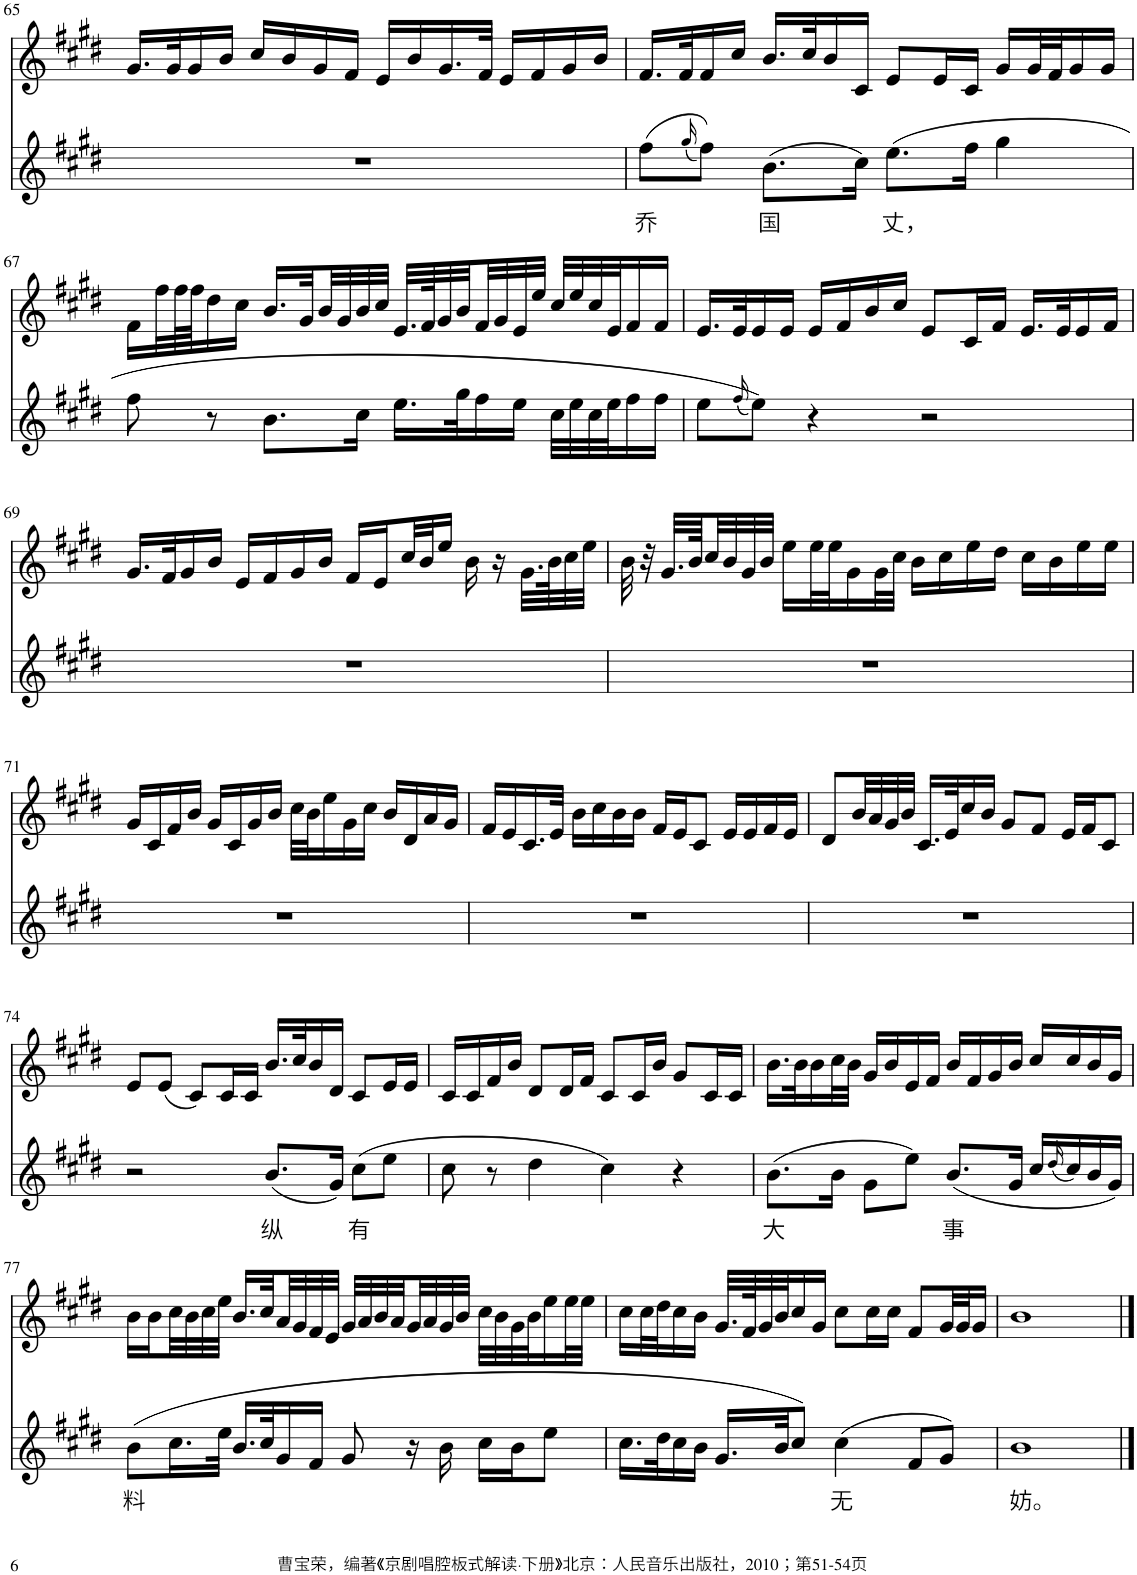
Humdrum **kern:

**kern	**text	**kern
*part2	*part2	*part1
*staff2	*staff2	*staff1
*I"Piano	*	*I"Piano
*I'Pno	*	*I'Pno
!!LO:PB:g=z
*clefG2	*	*clefG2
*k[f#c#g#d#]	*	*k[f#c#g#d#]
*M4/4	*	*M4/4
=65	=65	=65
1r	.	16.g#/LL
.	.	32g#/K
.	.	16g#/
.	.	16b/JJ
.	.	16cc#/LL
.	.	16b/
.	.	16g#/
.	.	16f#/JJ
.	.	16e/LL
.	.	16b/
.	.	16.g#/
.	.	32f#/JJk
.	.	16e/LL
.	.	16f#/
.	.	16g#/
.	.	16b/JJ
=66	=66	=66
!	!LO:LY:b	!
(8ff#\L	乔	16.f#/LL
.	.	32f#/K
(16qgg#/	.	.
8ff#\J))	.	16f#/
.	.	16cc#/JJ
!	!LO:LY:b	!
(8.b\L	国	16.b/LL
.	.	32cc#/K
.	.	16b/
16cc#\Jk)	.	16c#/JJ
!	!LO:LY:b	!
(8.ee\L	丈，	8e/L
.	.	16e/L
16ff#\Jk	.	16c#/JJ
4gg#\	.	16g#/LL
.	.	32g#/L
.	.	32f#/J
.	.	16g#/
.	.	16g#/JJ
!!LO:LB:g=z
=67	=67	=67
8ff#\	.	16f#\LL
.	.	32ff#\L
.	.	64ff#\L
.	.	64ff#\JJ
8r	.	16dd#\
.	.	16cc#\JJ
8.b\L	.	16.b/LL
.	.	32g#/L
.	.	32b/
.	.	32g#/
16cc#\Jk	.	32b/
.	.	32cc#/JJJ
16.ee\LL	.	32.e/LLL
.	.	64f#/K
.	.	32g#/
32gg#\K	.	32b/
16ff#\	.	32f#/
.	.	32g#/
16ee\JJ	.	32e/
.	.	32ee/JJJ
32cc#\LLL	.	32cc#/LLL
32ee\	.	32ee/
32cc#\	.	32cc#/
32ee\J	.	32e/J
16ff#\	.	16f#/
16ff#\JJ	.	16f#/JJ
=68	=68	=68
8ee\L	.	16.e/LL
.	.	32e/K
(16qff#/	.	.
8ee\J))	.	16e/
.	.	16e/JJ
4r	.	16e/LL
.	.	16f#/
.	.	16b/
.	.	16cc#/JJ
2r	.	8e/L
.	.	16c#/L
.	.	16f#/JJ
.	.	16.e/LL
.	.	32e/K
.	.	16e/
.	.	16f#/JJ
!!LO:LB:g=z
=69	=69	=69
1r	.	16.g#/LL
.	.	32f#/K
.	.	16g#/
.	.	16b/JJ
.	.	16e/LL
.	.	16f#/
.	.	16g#/
.	.	16b/JJ
.	.	16f#/LL
.	.	16e/
.	.	32cc#/L
.	.	32b/J
.	.	16ee/JJ
.	.	16b\
.	.	16r
.	.	32.g#\LLL
.	.	64b\K
.	.	32cc#\
.	.	32ee\JJJ
=70	=70	=70
1r	.	32b\
.	.	32r
.	.	32.g#/LLL
.	.	64b/K
.	.	32cc#/
.	.	32b/
.	.	32g#/
.	.	32b/JJJ
.	.	16ee\LL
.	.	32ee\L
.	.	32ee\J
.	.	16g#\
.	.	32g#\L
.	.	32cc#\JJJ
.	.	16b\LL
.	.	16cc#\
.	.	16ee\
.	.	16dd#\JJ
.	.	16cc#\LL
.	.	16b\
.	.	16ee\
.	.	16ee\JJ
!!LO:LB:g=z
=71	=71	=71
1r	.	16g#/LL
.	.	16c#/
.	.	16f#/
.	.	16b/JJ
.	.	16g#/LL
.	.	16c#/
.	.	16g#/
.	.	16b/JJ
.	.	32cc#\LLL
.	.	32b\J
.	.	16ee\
.	.	16g#\
.	.	16cc#\JJ
.	.	16b/LL
.	.	16d#/
.	.	16a/
.	.	16g#/JJ
=72	=72	=72
1r	.	16f#/LL
.	.	16e/
.	.	16.c#/
.	.	32e/JJk
.	.	16b\LL
.	.	16cc#\
.	.	16b\
.	.	16b\JJ
.	.	16f#/LL
.	.	16e/J
.	.	8c#/J
.	.	16e/LL
.	.	16e/
.	.	16f#/
.	.	16e/JJ
=73	=73	=73
1r	.	8d#/L
.	.	32b/LL
.	.	32a/
.	.	32g#/
.	.	32b/JJJ
.	.	16.c#/LL
.	.	32e/K
.	.	16cc#/
.	.	16b/JJ
.	.	8g#/L
.	.	8f#/J
.	.	16e/LL
.	.	16f#/J
.	.	8c#/J
!!LO:LB:g=z
=74	=74	=74
2r	.	8e/L
.	.	(8e/J
.	.	8c#/L)
.	.	16c#/L
.	.	16c#/JJ
!	!LO:LY:b	!
(8.b/L	纵	16.b/LL
.	.	32cc#/K
.	.	16b/
16g#/Jk)	.	16d#/JJ
!	!LO:LY:b	!
(8cc#\L	有	8c#/L
8ee\J	.	16e/L
.	.	16e/JJ
=75	=75	=75
8cc#\	.	16c#/LL
.	.	16c#/
8r	.	16f#/
.	.	16b/JJ
4dd#\	.	8d#/L
.	.	16d#/L
.	.	16f#/JJ
4cc#\)	.	8c#/L
.	.	16c#/L
.	.	16b/JJ
4r	.	8g#/L
.	.	16c#/L
.	.	16c#/JJ
=76	=76	=76
!	!LO:LY:b	!
(8.b\L	大	16.b\LL
.	.	32b\K
.	.	16b\
16b\Jk	.	32cc#\L
.	.	32b\JJJ
8g#\L	.	16g#/LL
.	.	16b/
8ee\J)	.	16e/
.	.	16f#/JJ
!	!LO:LY:b	!
(8.b/L	事	16b/LL
.	.	16f#/
.	.	16g#/
16g#/Jk	.	16b/JJ
16cc#/LL	.	16cc#/LL
(16qdd#/	.	.
16cc#/)	.	16cc#/
16b/	.	16b/
16g#/JJ)	.	16g#/JJ
!!LO:LB:g=z
=77	=77	=77
!	!LO:LY:b	!
(8b\L	料	16b\LL
.	.	16b\
16.cc#\L	.	32cc#\L
.	.	32b\
.	.	32cc#\
32ee\JJk	.	32ee\JJJ
16.b/LL	.	16.b/LL
32cc#/K	.	32cc#/L
16g#/	.	32a/
.	.	32g#/
16f#/JJ	.	32f#/
.	.	32e/JJJ
8g#/	.	32g#/LLL
.	.	32a/
.	.	32b/
.	.	32a/
16r	.	32g#/
.	.	32a/
16b\	.	32g#/
.	.	32b/JJJ
16cc#\LL	.	32cc#\LLL
.	.	32b\
16b\J	.	32g#\
.	.	32b\J
8ee\J	.	16ee\
.	.	32ee\L
.	.	32ee\JJJ
=78	=78	=78
16.cc#\LL	.	16cc#\LL
.	.	32cc#\L
32dd#\K	.	32dd#\J
16cc#\	.	16cc#\
16b\JJ	.	16b\JJ
16.g#/LL	.	32.g#/LLL
.	.	64f#/K
.	.	32g#/
32b/JK	.	32b/J
8cc#/J)	.	16cc#/
.	.	16g#/JJ
!	!LO:LY:b	!
(4cc#\	无	8cc#\L
.	.	16cc#\L
.	.	16cc#\JJ
8f#/L	.	8f#/L
8g#/J)	.	32g#/LL
.	.	32g#/J
.	.	16g#/JJ
=79	=79	=79
!	!LO:LY:b	!
1b	妨。	1b
==	==	==
*-	*-	*-
